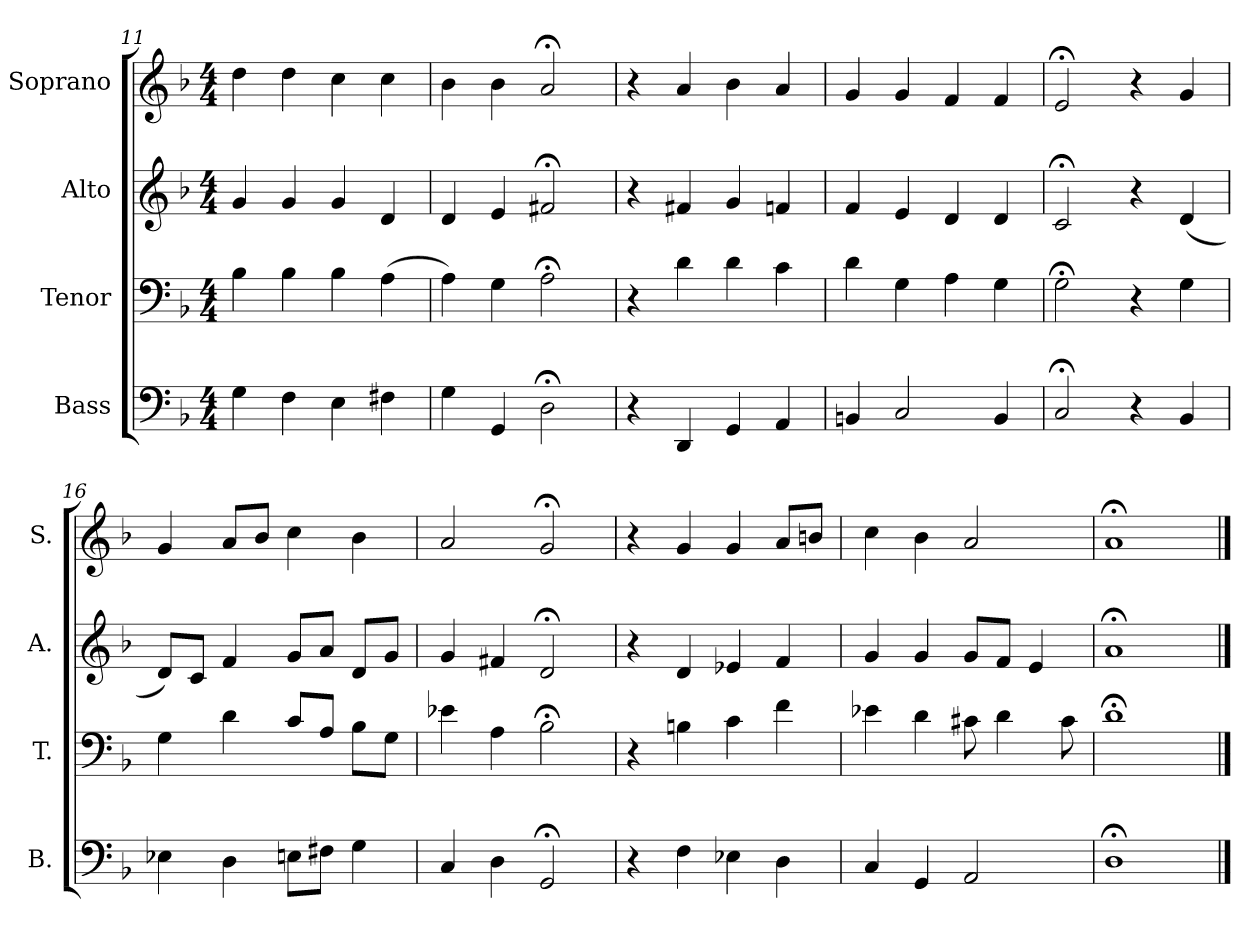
**kern	**kern	**kern	**kern
*part4	*part3	*part2	*part1
*staff4	*staff3	*staff2	*staff1
*I"Bass	*I"Tenor	*I"Alto	*I"Soprano
*I'B.	*I'T.	*I'A.	*I'S.
*clefF4	*clefF4	*clefG2	*clefG2
*k[b-]	*k[b-]	*k[b-]	*k[b-]
*F:	*F:	*F:	*F:
*M4/4	*M4/4	*M4/4	*M4/4
=11	=11	=11	=11
4G\	4B-\	4g/	4dd\
4F\	4B-\	4g/	4dd\
4E\	4B-\	4g/	4cc\
4F#X\	(>4A\	4d/	4cc\
=12	=12	=12	=12
4G\	4A\)	4d/	4b-\
4GG/	4G\	4e/	4b-\
2D;<\	2A;<\	2f#X;</	2a;</
=13	=13	=13	=13
4r	4r	4r	4r
4DD/	4d\	4f#X/	4a/
4GG/	4d\	4g/	4b-\
4AA/	4c\	4fn/	4a/
=14	=14	=14	=14
4BBn/	4d\	4f/	4g/
2C/	4G\	4e/	4g/
.	4A\	4d/	4f/
4BB/	4G\	4d/	4f/
!!LO:PB:g=z
=15	=15	=15	=15
2C;</	2G;<\	2c;</	2e;</
4r	4r	4r	4r
4BB-/	4G\	(4d/	4g/
=16	=16	=16	=16
4E-X\	4G\	8d/L)	4g/
.	.	8c/J	.
4D\	4d\	4f/	8a/L
.	.	.	8b-/J
8En\L	8c/L	8g/L	4cc\
8F#X\J	8A/J	8a/J	.
4G\	8B-\L	8d/L	4b-\
.	8G\J	8g/J	.
=17	=17	=17	=17
4C/	4e-X\	4g/	2a/
4D\	4A\	4f#X/	.
2GG;</	2B-;<\	2d;</	2g;</
=18	=18	=18	=18
4r	4r	4r	4r
4F\	4Bn\	4d/	4g/
4E-X\	4c\	4e-X/	4g/
4D\	4f\	4f/	8a/L
.	.	.	8bn/J
=19	=19	=19	=19
4C/	4e-X\	4g/	4cc\
4GG/	4d\	4g/	4b-\
2AA/	8c#X\	8g/L	2a/
.	4d\	8f/J	.
.	.	4e/	.
.	8c#\	.	.
=20	=20	=20	=20
1D;<	1d;<	1a;<	1a;<
==	==	==	==
*-	*-	*-	*-
